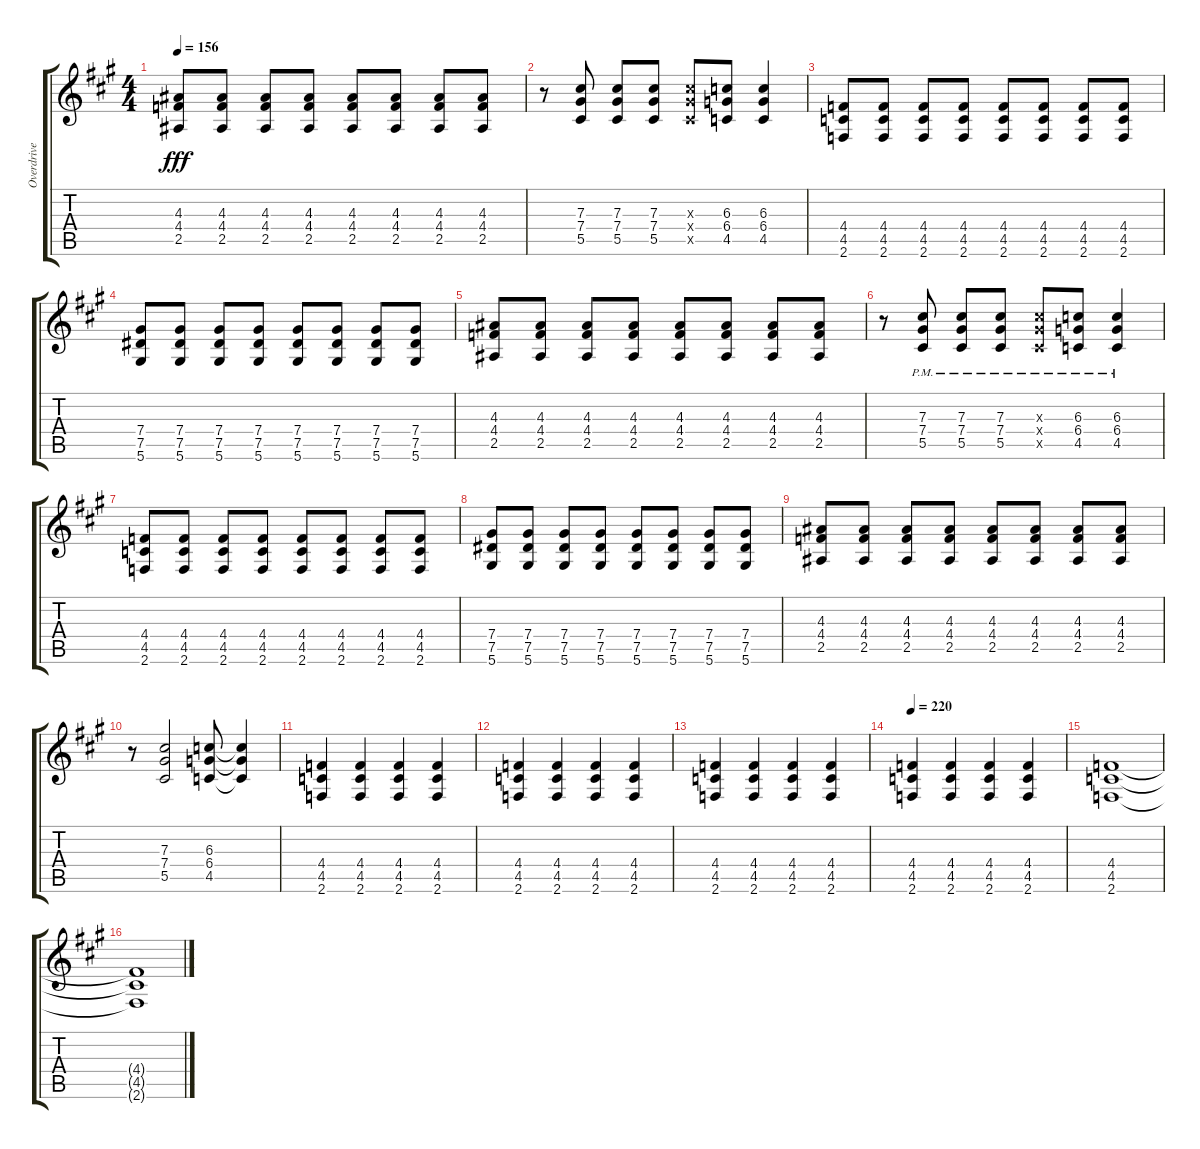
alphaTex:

\track ("Overdrive Rhythm" "Overdrive ") {instrument distortionguitar}
\staff {score tabs}
\tuning (Eb4 Bb3 Gb3 Db3 Ab2 Eb2) {hide}
\ts (4 4)
\tempo 156
\clef g2
\ks a
(4.3 4.4 2.5).8{dy fff} (4.3 4.4 2.5).8 (4.3 4.4 2.5).8 (4.3 4.4 2.5).8 (4.3 4.4 2.5).8 (4.3 4.4 2.5).8 (4.3 4.4 2.5).8 (4.3 4.4 2.5).8 |
r.8 (7.3 7.4 5.5).8 (7.3 7.4 5.5).8 (7.3 7.4 5.5).8 (7.3{x} 7.4{x} 5.5{x}).8 (6.3 6.4 4.5).8 (6.3 6.4 4.5).4 |
(4.4 4.5 2.6).8 (4.4 4.5 2.6).8 (4.4 4.5 2.6).8 (4.4 4.5 2.6).8 (4.4 4.5 2.6).8 (4.4 4.5 2.6).8 (4.4 4.5 2.6).8 (4.4 4.5 2.6).8 |
(7.4 7.5 5.6).8 (7.4 7.5 5.6).8 (7.4 7.5 5.6).8 (7.4 7.5 5.6).8 (7.4 7.5 5.6).8 (7.4 7.5 5.6).8 (7.4 7.5 5.6).8 (7.4 7.5 5.6).8 |
(4.3 4.4 2.5).8 (4.3 4.4 2.5).8 (4.3 4.4 2.5).8 (4.3 4.4 2.5).8 (4.3 4.4 2.5).8 (4.3 4.4 2.5).8 (4.3 4.4 2.5).8 (4.3 4.4 2.5).8 |
r.8 (7.3{pm} 7.4{pm} 5.5{pm}).8 (7.3{pm} 7.4{pm} 5.5{pm}).8 (7.3{pm} 7.4{pm} 5.5{pm}).8 (7.3{pm x} 7.4{pm x} 5.5{pm x}).8 (6.3{pm} 6.4{pm} 4.5{pm}).8 (6.3{pm} 6.4{pm} 4.5{pm}).4 |
(4.4 4.5 2.6).8 (4.4 4.5 2.6).8 (4.4 4.5 2.6).8 (4.4 4.5 2.6).8 (4.4 4.5 2.6).8 (4.4 4.5 2.6).8 (4.4 4.5 2.6).8 (4.4 4.5 2.6).8 |
(7.4 7.5 5.6).8 (7.4 7.5 5.6).8 (7.4 7.5 5.6).8 (7.4 7.5 5.6).8 (7.4 7.5 5.6).8 (7.4 7.5 5.6).8 (7.4 7.5 5.6).8 (7.4 7.5 5.6).8 |
(4.3 4.4 2.5).8 (4.3 4.4 2.5).8 (4.3 4.4 2.5).8 (4.3 4.4 2.5).8 (4.3 4.4 2.5).8 (4.3 4.4 2.5).8 (4.3 4.4 2.5).8 (4.3 4.4 2.5).8 |
r.8 (7.3 7.4 5.5).2 (6.3 6.4 4.5).8 (6.3{t} 6.4{t} 4.5{t}).4 |
(4.4 4.5 2.6).4 (4.4 4.5 2.6).4 (4.4 4.5 2.6).4 (4.4 4.5 2.6).4 |
(4.4 4.5 2.6).4 (4.4 4.5 2.6).4 (4.4 4.5 2.6).4 (4.4 4.5 2.6).4 |
(4.4 4.5 2.6).4 (4.4 4.5 2.6).4 (4.4 4.5 2.6).4 (4.4 4.5 2.6).4 |
\tempo 220
(4.4 4.5 2.6).4 (4.4 4.5 2.6).4 (4.4 4.5 2.6).4 (4.4 4.5 2.6).4 |
(4.4 4.5 2.6).1 |
(4.4{t} 4.5{t} 2.6{t}).1
